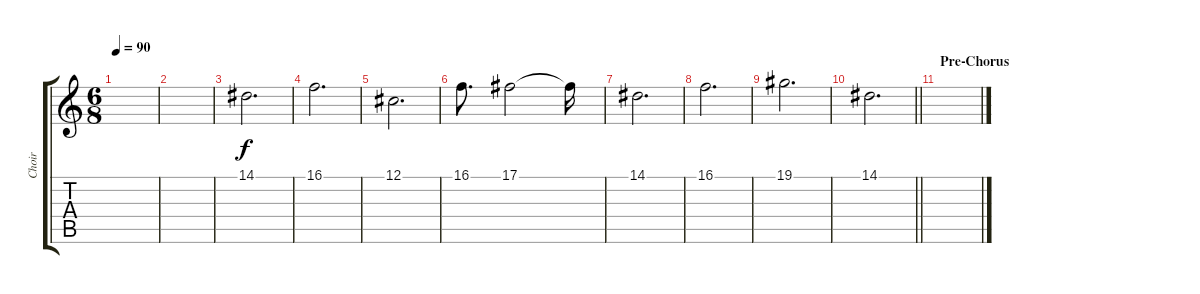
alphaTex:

\track ("Choir" "Choir") {instrument choiraahs}
\staff {score tabs}
\tuning (Db4 Ab3 E3 B2 Gb2 B1) {hide}
\ts (6 8)
\tempo 90
\clef g2
\ks c
|
|
14.1.2{d} |
16.1.2{d} |
12.1.2{d} |
16.1.8{d} 17.1.2 17.1{t}.16 |
14.1.2{d} |
16.1.2{d} |
19.1.2{d} |
\barLineRight lightlight
14.1.2{d} |
\section ("" "Pre-Chorus")
